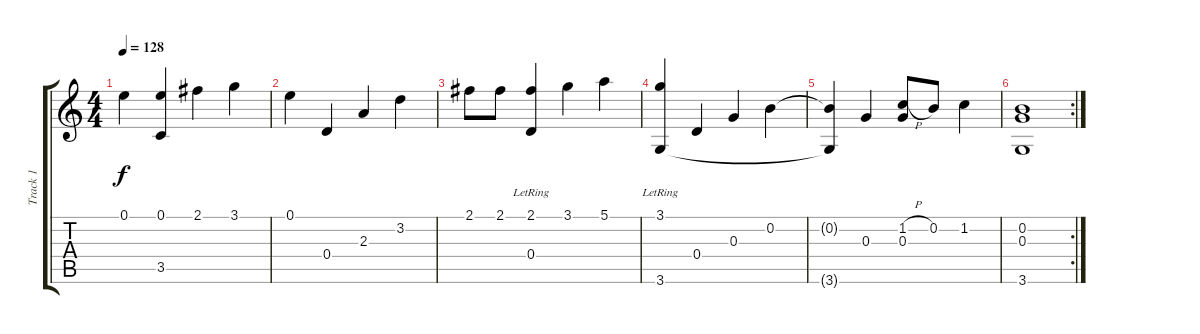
\track ("Track 1" "Track 1") {instrument acousticguitarnylon}
\staff {score tabs}
\tuning (E4 B3 G3 D3 A2 E2) {hide}
\ts (4 4)
\tempo 128
\clef g2
\ks c
0.1.4{dy f} (0.1 3.5{t}).4 2.1.4 3.1.4 |
0.1.4 0.4.4 2.3.4 3.2.4 |
2.1.8 2.1.8 (2.1 0.4{lr}).4 3.1.4 5.1.4 |
(3.1 3.6{lr}).4 0.4.4 0.3.4 0.2.4 |
(0.2{t} 3.6{t}).4 0.3.4 (1.2{h} 0.3).8 0.2.8 1.2.4 |
\rc 2
(0.2 0.3 3.6).1
